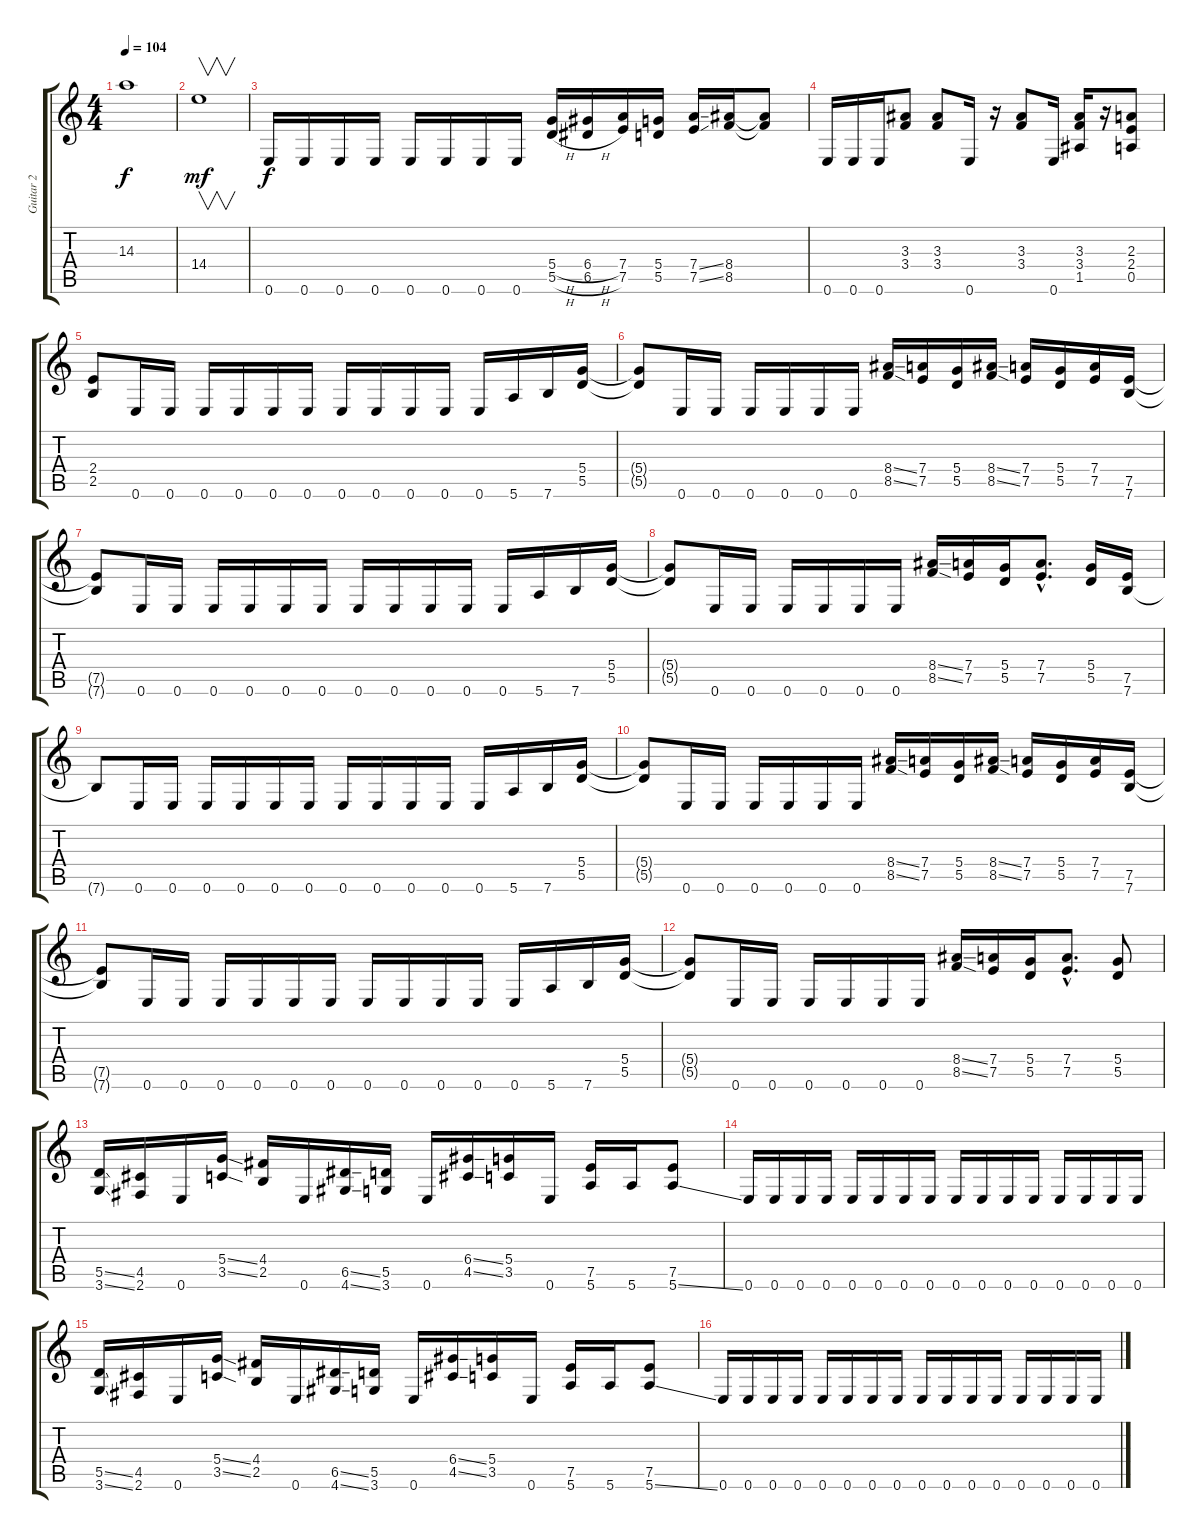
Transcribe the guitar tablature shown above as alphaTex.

\track ("Guitar 2" "Guitar 2") {instrument overdrivenguitar}
\staff {score tabs}
\tuning (E4 B3 G3 D3 A2 E2) {hide}
\ts (4 4)
\tempo 104
\clef g2
\ks c
14.3{t}.1{dy f} |
14.4.1{v dy mf} |
0.6.16{dy f volume 13} 0.6.16 0.6.16 0.6.16 0.6.16 0.6.16 0.6.16 0.6.16 (5.4{h} 5.5{h}).16 (6.4{h} 6.5{h}).16 (7.4 7.5).16 (5.4 5.5).16 (7.4{ss} 7.5{ss}).16 (8.4 8.5).16 (8.4{t} 8.5{t}).8 |
0.6.16 0.6.16 0.6.16 (3.3 3.4).8 (3.3 3.4).8 0.6.16 r.16 (3.3 3.4).8 0.6.16 (3.3 3.4 1.5).16 r.16 (2.3 2.4 0.5).8 |
(2.4 2.5).8 0.6.16 0.6.16 0.6.16 0.6.16 0.6.16 0.6.16 0.6.16 0.6.16 0.6.16 0.6.16 0.6.16 5.6.16 7.6.16 (5.4 5.5).16 |
(5.4{t} 5.5{t}).8 0.6.16 0.6.16 0.6.16 0.6.16 0.6.16 0.6.16 (8.4{ss} 8.5{ss}).16 (7.4 7.5).16 (5.4 5.5).16 (8.4{ss} 8.5{ss}).16 (7.4 7.5).16 (5.4 5.5).16 (7.4 7.5).16 (7.5 7.6).16 |
(7.5{t} 7.6{t}).8 0.6.16 0.6.16 0.6.16 0.6.16 0.6.16 0.6.16 0.6.16 0.6.16 0.6.16 0.6.16 0.6.16 5.6.16 7.6.16 (5.4 5.5).16 |
(5.4{t} 5.5{t}).8 0.6.16 0.6.16 0.6.16 0.6.16 0.6.16 0.6.16 (8.4{ss} 8.5{ss}).16 (7.4 7.5).16 (5.4 5.5).16 (7.4{hac} 7.5{hac}).8{d} (5.4 5.5).16 (7.5 7.6).16 |
7.6{t}.8 0.6.16 0.6.16 0.6.16 0.6.16 0.6.16 0.6.16 0.6.16 0.6.16 0.6.16 0.6.16 0.6.16 5.6.16 7.6.16 (5.4 5.5).16 |
(5.4{t} 5.5{t}).8 0.6.16 0.6.16 0.6.16 0.6.16 0.6.16 0.6.16 (8.4{ss} 8.5{ss}).16 (7.4 7.5).16 (5.4 5.5).16 (8.4{ss} 8.5{ss}).16 (7.4 7.5).16 (5.4 5.5).16 (7.4 7.5).16 (7.5 7.6).16 |
(7.5{t} 7.6{t}).8 0.6.16 0.6.16 0.6.16 0.6.16 0.6.16 0.6.16 0.6.16 0.6.16 0.6.16 0.6.16 0.6.16 5.6.16 7.6.16 (5.4 5.5).16 |
(5.4{t} 5.5{t}).8 0.6.16 0.6.16 0.6.16 0.6.16 0.6.16 0.6.16 (8.4{ss} 8.5{ss}).16 (7.4 7.5).16 (5.4 5.5).16 (7.4{hac} 7.5{hac}).8{d} (5.4 5.5).8 |
(5.5{ss} 3.6{ss}).16 (4.5 2.6).16 0.6.16 (5.4{ss} 3.5{ss}).16 (4.4 2.5).16 0.6.16 (6.5{ss} 4.6{ss}).16 (5.5 3.6).16 0.6.16 (6.4{ss} 4.5{ss}).16 (5.4 3.5).16 0.6.16 (7.5 5.6).16 5.6.16 (7.5 5.6{ss}).8 |
0.6.16 0.6.16 0.6.16 0.6.16 0.6.16 0.6.16 0.6.16 0.6.16 0.6.16 0.6.16 0.6.16 0.6.16 0.6.16 0.6.16 0.6.16 0.6.16 |
(5.5{ss} 3.6{ss}).16 (4.5 2.6).16 0.6.16 (5.4{ss} 3.5{ss}).16 (4.4 2.5).16 0.6.16 (6.5{ss} 4.6{ss}).16 (5.5 3.6).16 0.6.16 (6.4{ss} 4.5{ss}).16 (5.4 3.5).16 0.6.16 (7.5 5.6).16 5.6.16 (7.5 5.6{ss}).8 |
0.6.16 0.6.16 0.6.16 0.6.16 0.6.16 0.6.16 0.6.16 0.6.16 0.6.16 0.6.16 0.6.16 0.6.16 0.6.16 0.6.16 0.6.16 0.6.16
